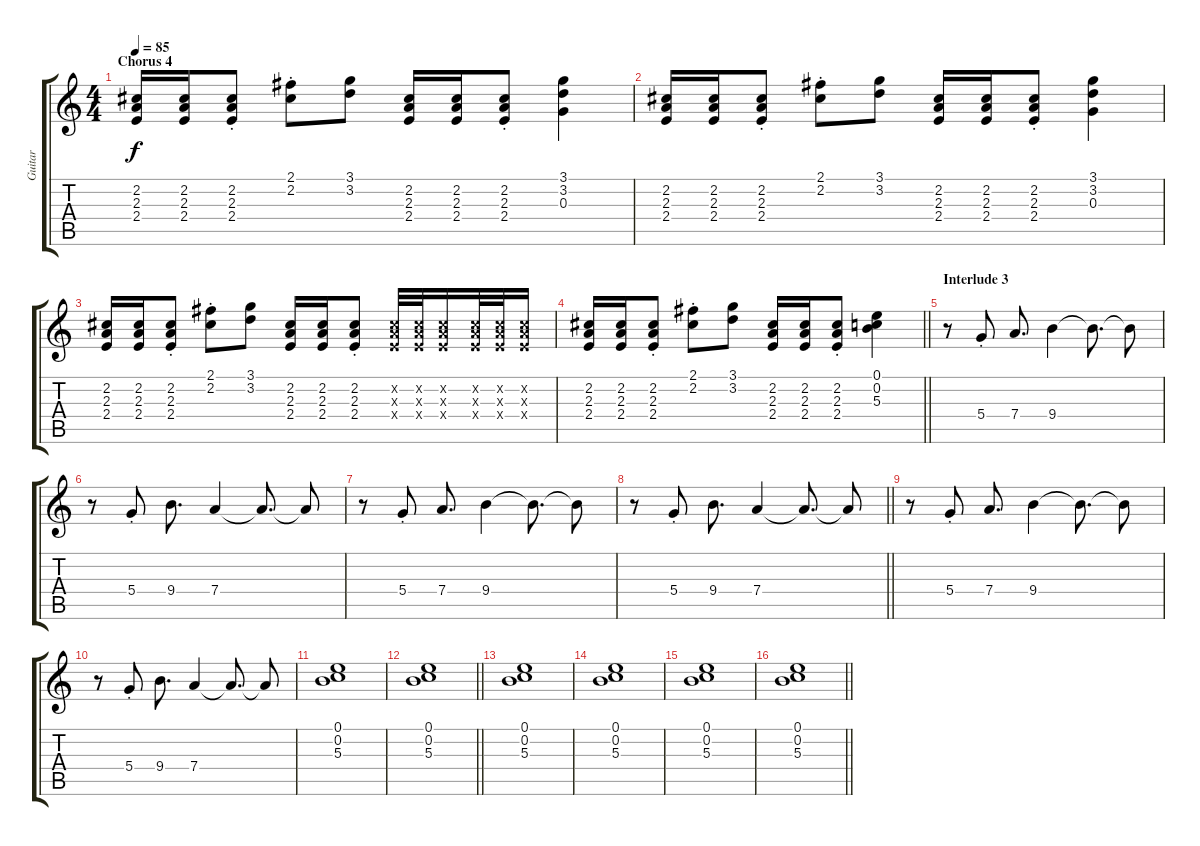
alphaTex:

\track ("Guitar" "Guitar") {instrument distortionguitar}
\staff {score tabs}
\tuning (E4 B3 G3 D3 A2 E2) {hide}
\ts (4 4)
\section ("" "Chorus 4")
\tempo 85
\clef g2
\ks c
(2.2 2.3 2.4).16{dy f} (2.2 2.3 2.4).16 (2.2{st} 2.3{st} 2.4{st}).8 (2.1{st} 2.2{st}).8 (3.1 3.2).8 (2.2 2.3 2.4).16 (2.2 2.3 2.4).16 (2.2{st} 2.3{st} 2.4{st}).8 (3.1 3.2 0.3).4 |
(2.2 2.3 2.4).16 (2.2 2.3 2.4).16 (2.2{st} 2.3{st} 2.4{st}).8 (2.1{st} 2.2{st}).8 (3.1 3.2).8 (2.2 2.3 2.4).16 (2.2 2.3 2.4).16 (2.2{st} 2.3{st} 2.4{st}).8 (3.1 3.2 0.3).4 |
(2.2 2.3 2.4).16 (2.2 2.3 2.4).16 (2.2{st} 2.3{st} 2.4{st}).8 (2.1{st} 2.2{st}).8 (3.1 3.2).8 (2.2 2.3 2.4).16 (2.2 2.3 2.4).16 (2.2{st} 2.3{st} 2.4{st}).8 (2.2{x} 2.3{x} 2.4{x}).32 (2.2{x} 2.3{x} 2.4{x}).32 (2.2{x} 2.3{x} 2.4{x}).16 (2.2{x} 2.3{x} 2.4{x}).32 (2.2{x} 2.3{x} 2.4{x}).32 (2.2{x} 2.3{x} 2.4{x}).16 |
\barLineRight lightlight
(2.2 2.3 2.4).16 (2.2 2.3 2.4).16 (2.2{st} 2.3{st} 2.4{st}).8 (2.1{st} 2.2{st}).8 (3.1 3.2).8 (2.2 2.3 2.4).16 (2.2 2.3 2.4).16 (2.2{st} 2.3{st} 2.4{st}).8 (0.1 0.2 5.3).4 |
\section ("" "Interlude 3")
r.8 5.4{st}.8 7.4.8{d} 9.4.4 9.4{t}.8{d} 9.4{t}.8 |
r.8 5.4{st}.8 9.4.8{d} 7.4.4 7.4{t}.8{d} 7.4{t}.8 |
r.8 5.4{st}.8 7.4.8{d} 9.4.4 9.4{t}.8{d} 9.4{t}.8 |
\barLineRight lightlight
r.8 5.4{st}.8 9.4.8{d} 7.4.4 7.4{t}.8{d} 7.4{t}.8 |
r.8 5.4{st}.8 7.4.8{d} 9.4.4 9.4{t}.8{d} 9.4{t}.8 |
r.8 5.4{st}.8 9.4.8{d} 7.4.4 7.4{t}.8{d} 7.4{t}.8 |
(0.1 0.2 5.3).1 |
\barLineRight lightlight
(0.1 0.2 5.3).1 |
(0.1 0.2 5.3).1 |
(0.1 0.2 5.3).1 |
(0.1 0.2 5.3).1 |
\barLineRight lightlight
(0.1 0.2 5.3).1
